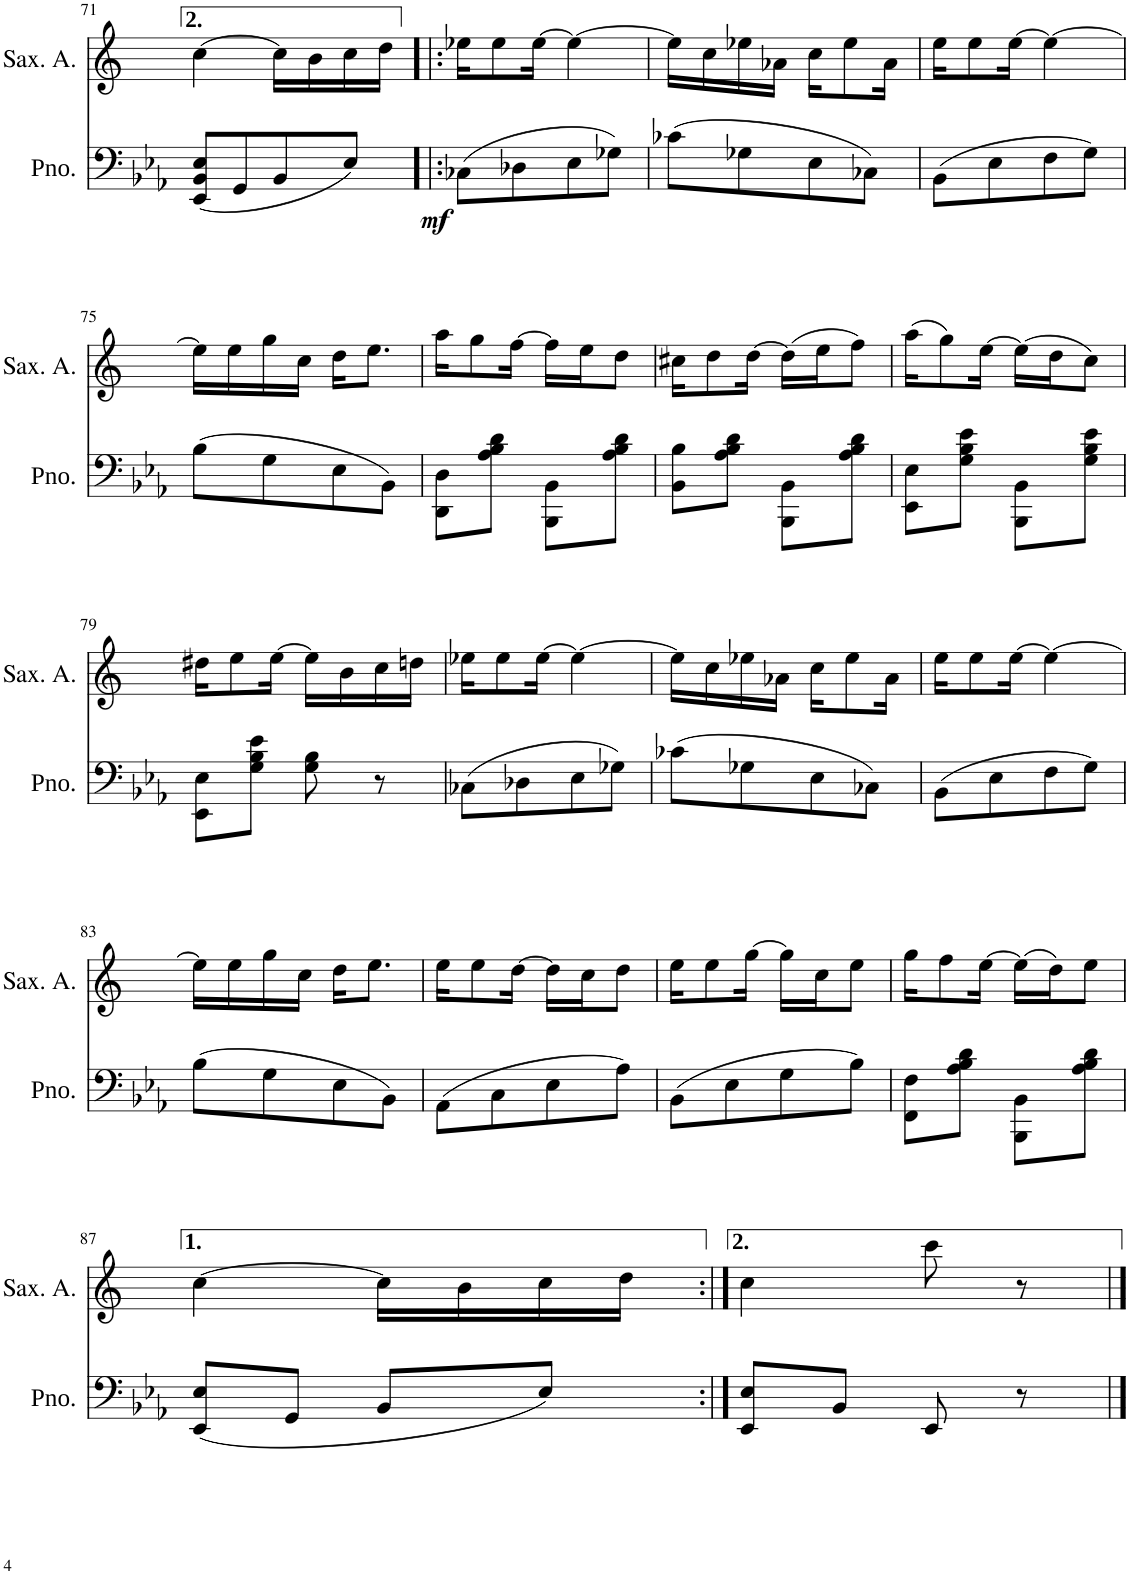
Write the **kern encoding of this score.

**kern	**dynam	**kern
*part2	*part2	*part1
*staff2	*staff2	*staff1
*I"Piano	*	*I"Saxophone Alto
*I'Pno.	*	*I'Sax. A.
!!LO:PB:g=z
*clefF4	*	*clefG2
*	*	*Trd5c9
*k[b-e-a-]	*	*k[]
*M2/4	*	*M2/4
=71	=71	=71
(8EE-/ 8BB-/ 8E-/L	.	[4cc\
8GG/	.	.
8BB-/	.	16cc\LL]
.	.	16b\
8E-/J)	.	16cc\
.	.	16dd\JJ
=72!|:	=72!|:	=72!|:
!	!LO:DY:b	!
(8C-X\L	mf	16ee-X\KL
.	.	8ee-\
8D-X\	.	.
.	.	[16ee-\Jk
8E-\	.	4ee-\_
8G-X\J)	.	.
=73	=73	=73
(8c-X\L	.	16ee-\LL]
.	.	16cc\
8G-X\	.	16ee-X\
.	.	16a-X\JJ
8E-\	.	16cc\KL
.	.	8ee-\
8C-X\J)	.	.
.	.	16a-\Jk
=74	=74	=74
(8BB-\L	.	16ee\KL
.	.	8ee\
8E-\	.	.
.	.	[16ee\Jk
8F\	.	4ee\_
8G\J)	.	.
!!LO:LB:g=z
=75	=75	=75
(8B-\L	.	16ee\LL]
.	.	16ee\
8G\	.	16gg\
.	.	16cc\JJ
8E-\	.	16dd\KL
.	.	8.ee\J
8BB-\J)	.	.
=76	=76	=76
8DD\ 8D\L	.	16aa\KL
.	.	8gg\
8A-\ 8B-\ 8d\J	.	.
.	.	[16ff\Jk
8BBB-\ 8BB-\L	.	16ff\LL]
.	.	16ee\J
8A-\ 8B-\ 8d\J	.	8dd\J
=77	=77	=77
8BB-\ 8B-\L	.	16cc#X\KL
.	.	8dd\
8A-\ 8B-\ 8d\J	.	.
.	.	[16dd\Jk
8BBB-\ 8BB-\L	.	(16dd\LL]
.	.	16ee\J
8A-\ 8B-\ 8d\J	.	8ff\J)
=78	=78	=78
8EE-\ 8E-\L	.	(16aa\KL
.	.	8gg\)
8G\ 8B-\ 8e-\J	.	.
.	.	[16ee\Jk
8BBB-\ 8BB-\L	.	(16ee\LL]
.	.	16dd\J
8G\ 8B-\ 8e-\J	.	8cc\J)
!!LO:LB:g=z
=79	=79	=79
8EE-\ 8E-\L	.	16dd#X\KL
.	.	8ee\
8G\ 8B-\ 8e-\J	.	.
.	.	[16ee\Jk
8G\ 8B-\	.	16ee\LL]
.	.	16b\
8r	.	16cc\
.	.	16ddn\JJ
=80	=80	=80
(8C-X\L	.	16ee-X\KL
.	.	8ee-\
8D-X\	.	.
.	.	[16ee-\Jk
8E-\	.	4ee-\_
8G-X\J)	.	.
=81	=81	=81
(8c-X\L	.	16ee-\LL]
.	.	16cc\
8G-X\	.	16ee-X\
.	.	16a-X\JJ
8E-\	.	16cc\KL
.	.	8ee-\
8C-X\J)	.	.
.	.	16a-\Jk
=82	=82	=82
(8BB-\L	.	16ee\KL
.	.	8ee\
8E-\	.	.
.	.	[16ee\Jk
8F\	.	4ee\_
8G\J)	.	.
!!LO:LB:g=z
=83	=83	=83
(8B-\L	.	16ee\LL]
.	.	16ee\
8G\	.	16gg\
.	.	16cc\JJ
8E-\	.	16dd\KL
.	.	8.ee\J
8BB-\J)	.	.
=84	=84	=84
(8AA-\L	.	16ee\KL
.	.	8ee\
8C\	.	.
.	.	[16dd\Jk
8E-\	.	16dd\LL]
.	.	16cc\J
8A-\J)	.	8dd\J
=85	=85	=85
(8BB-\L	.	16ee\KL
.	.	8ee\
8E-\	.	.
.	.	[16gg\Jk
8G\	.	16gg\LL]
.	.	16cc\J
8B-\J)	.	8ee\J
=86	=86	=86
8FF\ 8F\L	.	16gg\KL
.	.	8ff\
8A-\ 8B-\ 8d\J	.	.
.	.	[16ee\Jk
8BBB-\ 8BB-\L	.	(16ee\LL]
.	.	16dd\J)
8A-\ 8B-\ 8d\J	.	8ee\J
!!LO:LB:g=z
=87	=87	=87
(8EE-/ 8E-/L	.	[4cc\
8GG/J	.	.
8BB-/L	.	16cc\LL]
.	.	16b\
8E-/J)	.	16cc\
.	.	16dd\JJ
=88:|!	=88:|!	=88:|!
8EE-/ 8E-/L	.	4cc\
8BB-/J	.	.
8EE-/	.	8ccc\
8r	.	8r
==	==	==
*-	*-	*-
